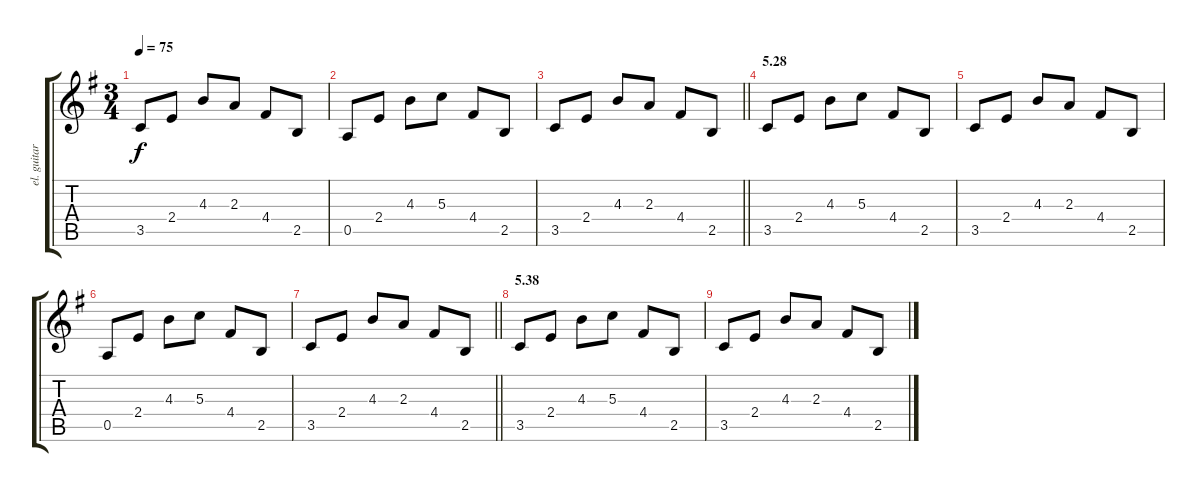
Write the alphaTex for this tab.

\track ("el. guitar 3" "el. guitar") {instrument distortionguitar}
\staff {score tabs}
\tuning (E4 B3 G3 D3 A2 E2) {hide}
\ts (3 4)
\tempo 75
\clef g2
\ks g
3.5.8{dy f} 2.4.8 4.3.8 2.3.8 4.4.8 2.5.8 |
0.5.8 2.4.8 4.3.8 5.3.8 4.4.8 2.5.8 |
\barLineRight lightlight
3.5.8 2.4.8 4.3.8 2.3.8 4.4.8 2.5.8 |
\section ("" "5.28")
3.5.8 2.4.8 4.3.8 5.3.8 4.4.8 2.5.8 |
3.5.8 2.4.8 4.3.8 2.3.8 4.4.8 2.5.8 |
0.5.8 2.4.8 4.3.8 5.3.8 4.4.8 2.5.8 |
\barLineRight lightlight
3.5.8 2.4.8 4.3.8 2.3.8 4.4.8 2.5.8 |
\section ("" "5.38")
3.5.8 2.4.8 4.3.8 5.3.8 4.4.8 2.5.8 |
3.5.8 2.4.8 4.3.8 2.3.8 4.4.8 2.5.8
